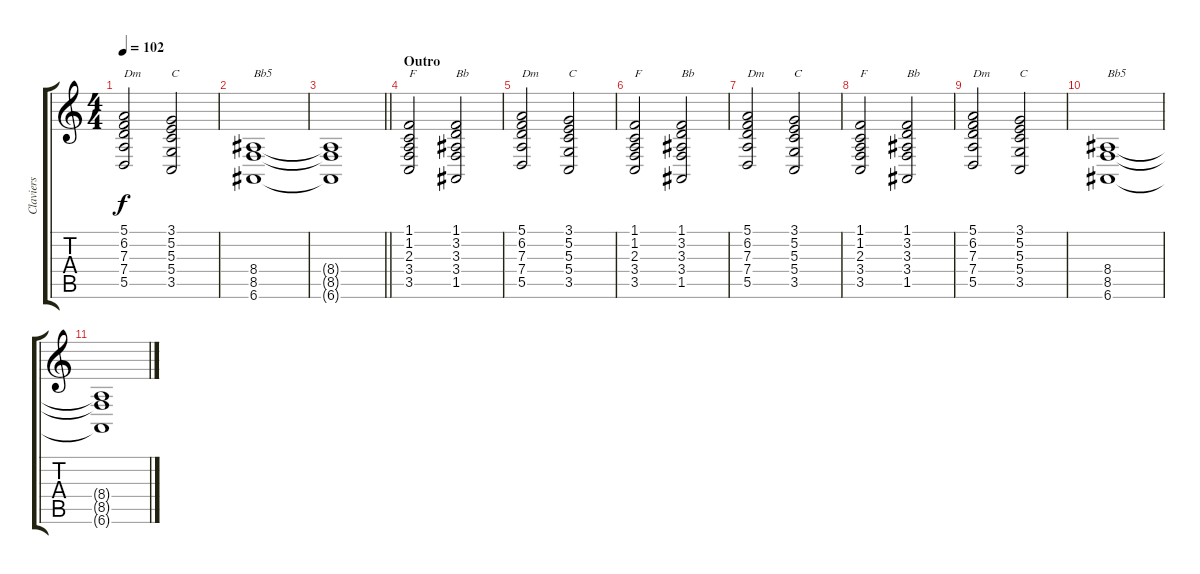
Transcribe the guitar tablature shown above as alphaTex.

\track ("Claviers" "Claviers") {instrument electricgrandpiano}
\staff {score tabs}
\tuning (E4 B3 G3 D3 A2 E2) {hide}
\ts (4 4)
\tempo 102
\clef g2
\ks c
(5.1 6.2 7.3 7.4 5.5).2{txt "Dm" dy f} (3.1 5.2 5.3 5.4 3.5).2{txt "C"} |
(8.4 8.5 6.6).1{txt "Bb5"} |
\barLineRight lightlight
(8.4{t} 8.5{t} 6.6{t}).1 |
\section ("" "Outro")
(1.1 1.2 2.3 3.4 3.5).2{txt "F"} (1.1 3.2 3.3 3.4 1.5).2{txt "Bb"} |
(5.1 6.2 7.3 7.4 5.5).2{txt "Dm"} (3.1 5.2 5.3 5.4 3.5).2{txt "C"} |
(1.1 1.2 2.3 3.4 3.5).2{txt "F"} (1.1 3.2 3.3 3.4 1.5).2{txt "Bb"} |
(5.1 6.2 7.3 7.4 5.5).2{txt "Dm"} (3.1 5.2 5.3 5.4 3.5).2{txt "C"} |
(1.1 1.2 2.3 3.4 3.5).2{txt "F"} (1.1 3.2 3.3 3.4 1.5).2{txt "Bb"} |
(5.1 6.2 7.3 7.4 5.5).2{txt "Dm"} (3.1 5.2 5.3 5.4 3.5).2{txt "C"} |
(8.4 8.5 6.6).1{txt "Bb5"} |
(8.4{t} 8.5{t} 6.6{t}).1
